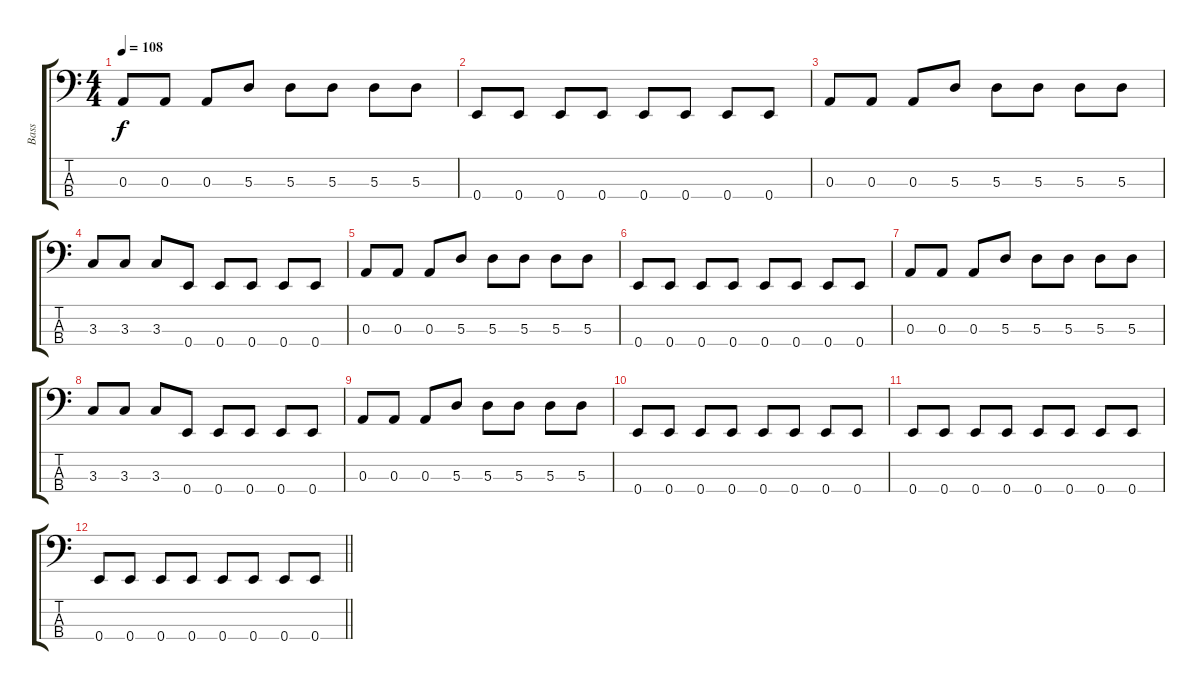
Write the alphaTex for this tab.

\track ("Bass" "Bass") {instrument electricbasspick}
\staff {score tabs}
\tuning (G2 D2 A1 E1) {hide}
\ts (4 4)
\tempo 108
\clef f4
\ks c
0.3.8{dy f} 0.3.8 0.3.8 5.3.8 5.3.8 5.3.8 5.3.8 5.3.8 |
0.4.8 0.4.8 0.4.8 0.4.8 0.4.8 0.4.8 0.4.8 0.4.8 |
0.3.8 0.3.8 0.3.8 5.3.8 5.3.8 5.3.8 5.3.8 5.3.8 |
3.3.8 3.3.8 3.3.8 0.4.8 0.4.8 0.4.8 0.4.8 0.4.8 |
0.3.8 0.3.8 0.3.8 5.3.8 5.3.8 5.3.8 5.3.8 5.3.8 |
0.4.8 0.4.8 0.4.8 0.4.8 0.4.8 0.4.8 0.4.8 0.4.8 |
0.3.8 0.3.8 0.3.8 5.3.8 5.3.8 5.3.8 5.3.8 5.3.8 |
3.3.8 3.3.8 3.3.8 0.4.8 0.4.8 0.4.8 0.4.8 0.4.8 |
0.3.8 0.3.8 0.3.8 5.3.8 5.3.8 5.3.8 5.3.8 5.3.8 |
0.4.8 0.4.8 0.4.8 0.4.8 0.4.8 0.4.8 0.4.8 0.4.8 |
0.4.8 0.4.8 0.4.8 0.4.8 0.4.8 0.4.8 0.4.8 0.4.8 |
\barLineRight lightlight
0.4.8 0.4.8 0.4.8 0.4.8 0.4.8 0.4.8 0.4.8 0.4.8
